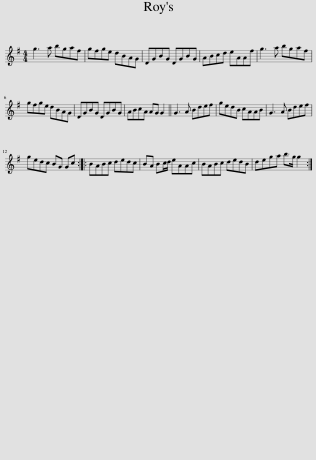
X:1
L:1/8
M:4/4
I:linebreak $
K:G
V:1 treble
V:1
 g3 a bgaf | gfge dBAG | DGBG DGBG | ABcd eAAf | g3 a bgaf |$ %5
 gfge dBAG | DGBG DGBG | ABcA AG G2 || G3 A Bdef | gedB cAAB | %10
 G3 A Bdef |$ gedc BG Gc :: BABc dedc | BA Bc/d/ eAAc | BABc dedB | %15
 dega b>g g2 :| %16
